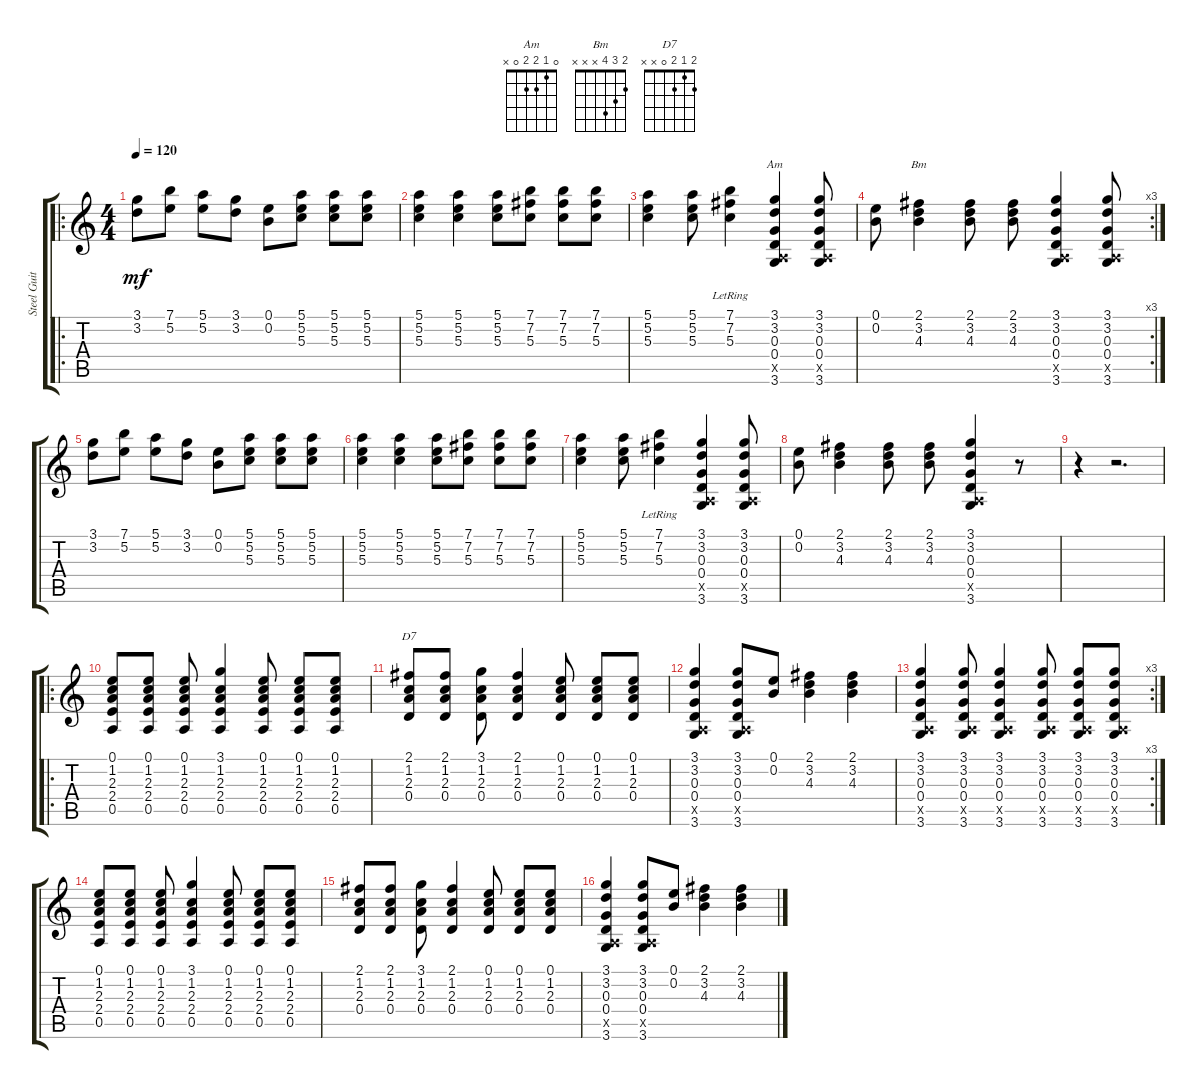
\track ("Steel Guitar" "Steel Guit") {instrument acousticguitarsteel}
\staff {score tabs}
\tuning (E4 B3 G3 D3 A2 E2) {hide}
\chord ("Am" 0 1 2 2 0 x)
\chord ("Bm" 2 3 4 x x x)
\chord ("D7" 2 1 2 0 x x)
\ro
\ts (4 4)
\tempo 120
\clef g2
\ks c
(3.1 3.2).8{dy mf instrument acousticguitarsteel} (7.1 5.2).8 (5.1 5.2).8 (3.1 3.2).8 (0.1 0.2).8 (5.1 5.2 5.3).8 (5.1 5.2 5.3).8 (5.1 5.2 5.3).8 |
(5.1 5.2 5.3).4 (5.1 5.2 5.3).4 (5.1 5.2 5.3).8 (7.1 7.2 5.3).8 (7.1 7.2 5.3).8 (7.1 7.2 5.3).8 |
(5.1 5.2 5.3).4 (5.1 5.2 5.3).8 (7.1{lr} 7.2{lr} 5.3{lr}).4 (3.1 3.2 0.3 0.4 0.5{x} 3.6).4{ch "Am"} (3.1 3.2 0.3 0.4 0.5{x} 3.6).8 |
\rc 3
(0.1 0.2).8 (2.1 3.2 4.3).4{ch "Bm"} (2.1 3.2 4.3).8 (2.1 3.2 4.3).8 (3.1 3.2 0.3 0.4 0.5{x} 3.6).4 (3.1 3.2 0.3 0.4 0.5{x} 3.6).8 |
(3.1 3.2).8 (7.1 5.2).8 (5.1 5.2).8 (3.1 3.2).8 (0.1 0.2).8 (5.1 5.2 5.3).8 (5.1 5.2 5.3).8 (5.1 5.2 5.3).8 |
(5.1 5.2 5.3).4 (5.1 5.2 5.3).4 (5.1 5.2 5.3).8 (7.1 7.2 5.3).8 (7.1 7.2 5.3).8 (7.1 7.2 5.3).8 |
(5.1 5.2 5.3).4 (5.1 5.2 5.3).8 (7.1{lr} 7.2{lr} 5.3{lr}).4 (3.1 3.2 0.3 0.4 0.5{x} 3.6).4 (3.1 3.2 0.3 0.4 0.5{x} 3.6).8 |
(0.1 0.2).8 (2.1 3.2 4.3).4 (2.1 3.2 4.3).8 (2.1 3.2 4.3).8 (3.1 3.2 0.3 0.4 0.5{x} 3.6).4 r.8 |
r.4 r.2{d} |
\ro
(0.1 1.2 2.3 2.4 0.5).8 (0.1 1.2 2.3 2.4 0.5).8 (0.1 1.2 2.3 2.4 0.5).8 (3.1 1.2 2.3 2.4 0.5).4 (0.1 1.2 2.3 2.4 0.5).8 (0.1 1.2 2.3 2.4 0.5).8 (0.1 1.2 2.3 2.4 0.5).8 |
(2.1 1.2 2.3 0.4).8{ch "D7"} (2.1 1.2 2.3 0.4).8 (3.1 1.2 2.3 0.4).8 (2.1 1.2 2.3 0.4).4 (0.1 1.2 2.3 0.4).8 (0.1 1.2 2.3 0.4).8 (0.1 1.2 2.3 0.4).8 |
(3.1 3.2 0.3 0.4 0.5{x} 3.6).4 (3.1 3.2 0.3 0.4 0.5{x} 3.6).8 (0.1 0.2).8 (2.1 3.2 4.3).4 (2.1 3.2 4.3).4 |
\rc 3
(3.1 3.2 0.3 0.4 0.5{x} 3.6).4 (3.1 3.2 0.3 0.4 0.5{x} 3.6).8 (3.1 3.2 0.3 0.4 0.5{x} 3.6).4 (3.1 3.2 0.3 0.4 0.5{x} 3.6).8 (3.1 3.2 0.3 0.4 0.5{x} 3.6).8 (3.1 3.2 0.3 0.4 0.5{x} 3.6).8 |
(0.1 1.2 2.3 2.4 0.5).8 (0.1 1.2 2.3 2.4 0.5).8 (0.1 1.2 2.3 2.4 0.5).8 (3.1 1.2 2.3 2.4 0.5).4 (0.1 1.2 2.3 2.4 0.5).8 (0.1 1.2 2.3 2.4 0.5).8 (0.1 1.2 2.3 2.4 0.5).8 |
(2.1 1.2 2.3 0.4).8 (2.1 1.2 2.3 0.4).8 (3.1 1.2 2.3 0.4).8 (2.1 1.2 2.3 0.4).4 (0.1 1.2 2.3 0.4).8 (0.1 1.2 2.3 0.4).8 (0.1 1.2 2.3 0.4).8 |
(3.1 3.2 0.3 0.4 0.5{x} 3.6).4 (3.1 3.2 0.3 0.4 0.5{x} 3.6).8 (0.1 0.2).8 (2.1 3.2 4.3).4 (2.1 3.2 4.3).4
